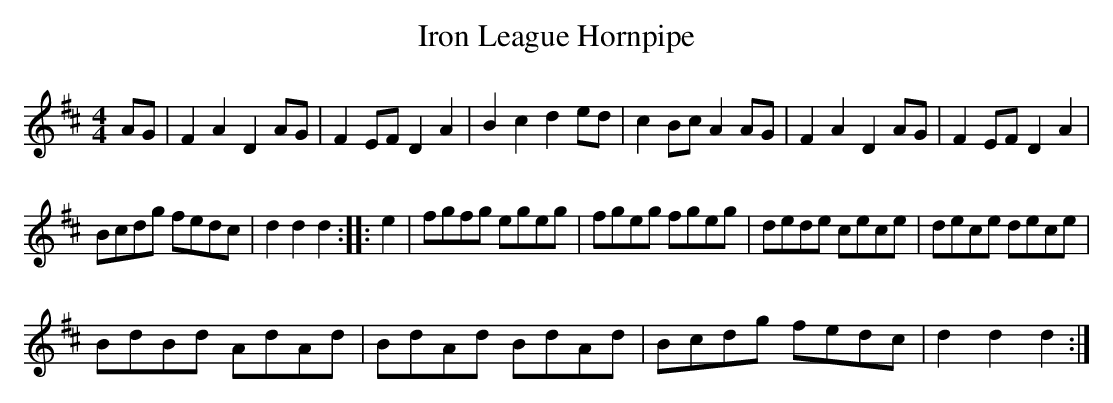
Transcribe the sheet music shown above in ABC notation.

X:1
T:Iron League Hornpipe
M:4/4
L:1/8
K:D
AG |\
F2A2 D2AG | F2EF D2A2 | B2c2d2ed | c2Bc A2AG |\
F2A2 D2AG | F2EF D2A2 |
Bcdg fedc | d2d2 d2 ::\
e2|\
fgfg egeg | fgeg fgeg | dede cece | dece dece |
BdBd AdAd | BdAd BdAd | Bcdg fedc | d2d2 d2 :|
